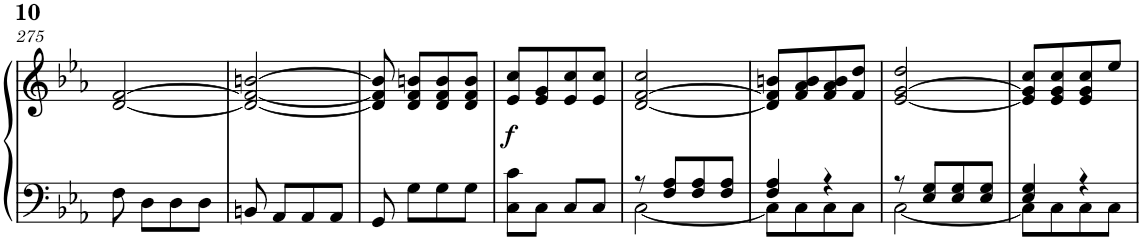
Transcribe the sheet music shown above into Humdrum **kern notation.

**kern	**kern	**dynam
*part1	*part1	*part1
*staff2	*staff1	*staff1/2
*I"Piano	*	*
*I'Pno	*	*
*clefF4	*clefG2	*
*k[b-e-a-]	*k[b-e-a-]	*
*M2/4	*M2/4	*
=274	=274	=274
*	*^	*
8CC/	8c/ 8e-/	8G\	.
!LO:TX:a:i:t=cresc.	!	!	!
8A-\L	8a-/L	4.ryy	.
8A-\	8a-/	.	.
8A-\J	8a-/J	.	.
*	*v	*v	*
!!LO:PB:g=z
=275	=275	=275
8F\	[2d/ [2f/	.
8D\L	.	.
8D\	.	.
8D\J	.	.
=276	=276	=276
8BBn/	2d/_ 2f/_ [2bn/	.
8AA-/L	.	.
8AA-/	.	.
8AA-/J	.	.
=277	=277	=277
8GG/	8d/] 8f/] 8b/]	.
8G\L	8d/ 8f/ 8bn/L	.
8G\	8d/ 8f/ 8b/	.
8G\J	8d/ 8f/ 8b/J	.
=278	=278	=278
!	!	!LO:DY:b
8C\ 8c\L	8e-/ 8cc/L	f
8C\J	8e-/ 8g/	.
8C/L	8e-/ 8cc/	.
8C/J	8e-/ 8cc/J	.
=279	=279	=279
*^	*	*
8r	[2C\	[2d/ [2f/ 2cc/	.
8F/ 8A-/L	.	.	.
8F/ 8A-/	.	.	.
8F/ 8A-/J	.	.	.
=280	=280	=280	=280
4F/ 4A-/	8C\L]	8d/] 8f/] 8bn/L	.
.	8C\	8f/ 8a-/ 8b/	.
4r	8C\	8f/ 8a-/ 8b/	.
.	8C\J	8f/ 8dd/J	.
=281	=281	=281	=281
8r	[2C\	[2e-/ [2g/ 2dd/	.
8E-/ 8G/L	.	.	.
8E-/ 8G/	.	.	.
8E-/ 8G/J	.	.	.
*v	*v	*	*
=	=	=
*-	*-	*-
